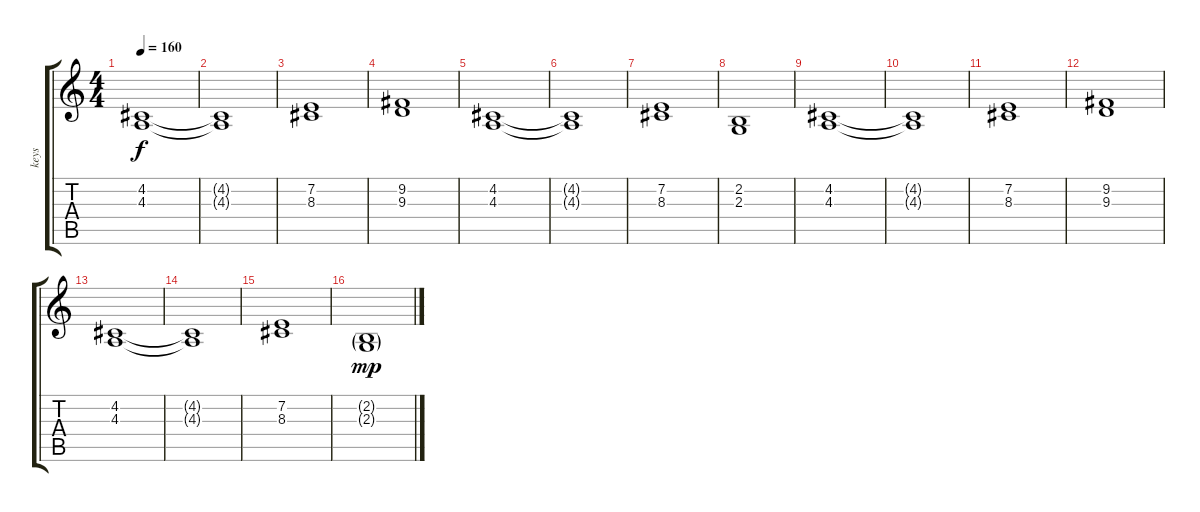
\track ("keys" "keys") {instrument drawbarorgan}
\staff {score tabs}
\tuning (D4 A3 F3 C3 G2 D2) {hide}
\ts (4 4)
\tempo 160
\clef g2
\ks c
(4.2 4.3).1{dy f volume 9} |
(4.2{t} 4.3{t}).1 |
(7.2 8.3).1{volume 9} |
(9.2 9.3).1 |
(4.2 4.3).1 |
(4.2{t} 4.3{t}).1 |
(7.2 8.3).1 |
(2.2 2.3).1 |
(4.2 4.3).1 |
(4.2{t} 4.3{t}).1 |
(7.2 8.3).1 |
(9.2 9.3).1 |
(4.2 4.3).1 |
(4.2{t} 4.3{t}).1 |
(7.2 8.3).1 |
(2.2{g} 2.3{g}).1{dy mp}
